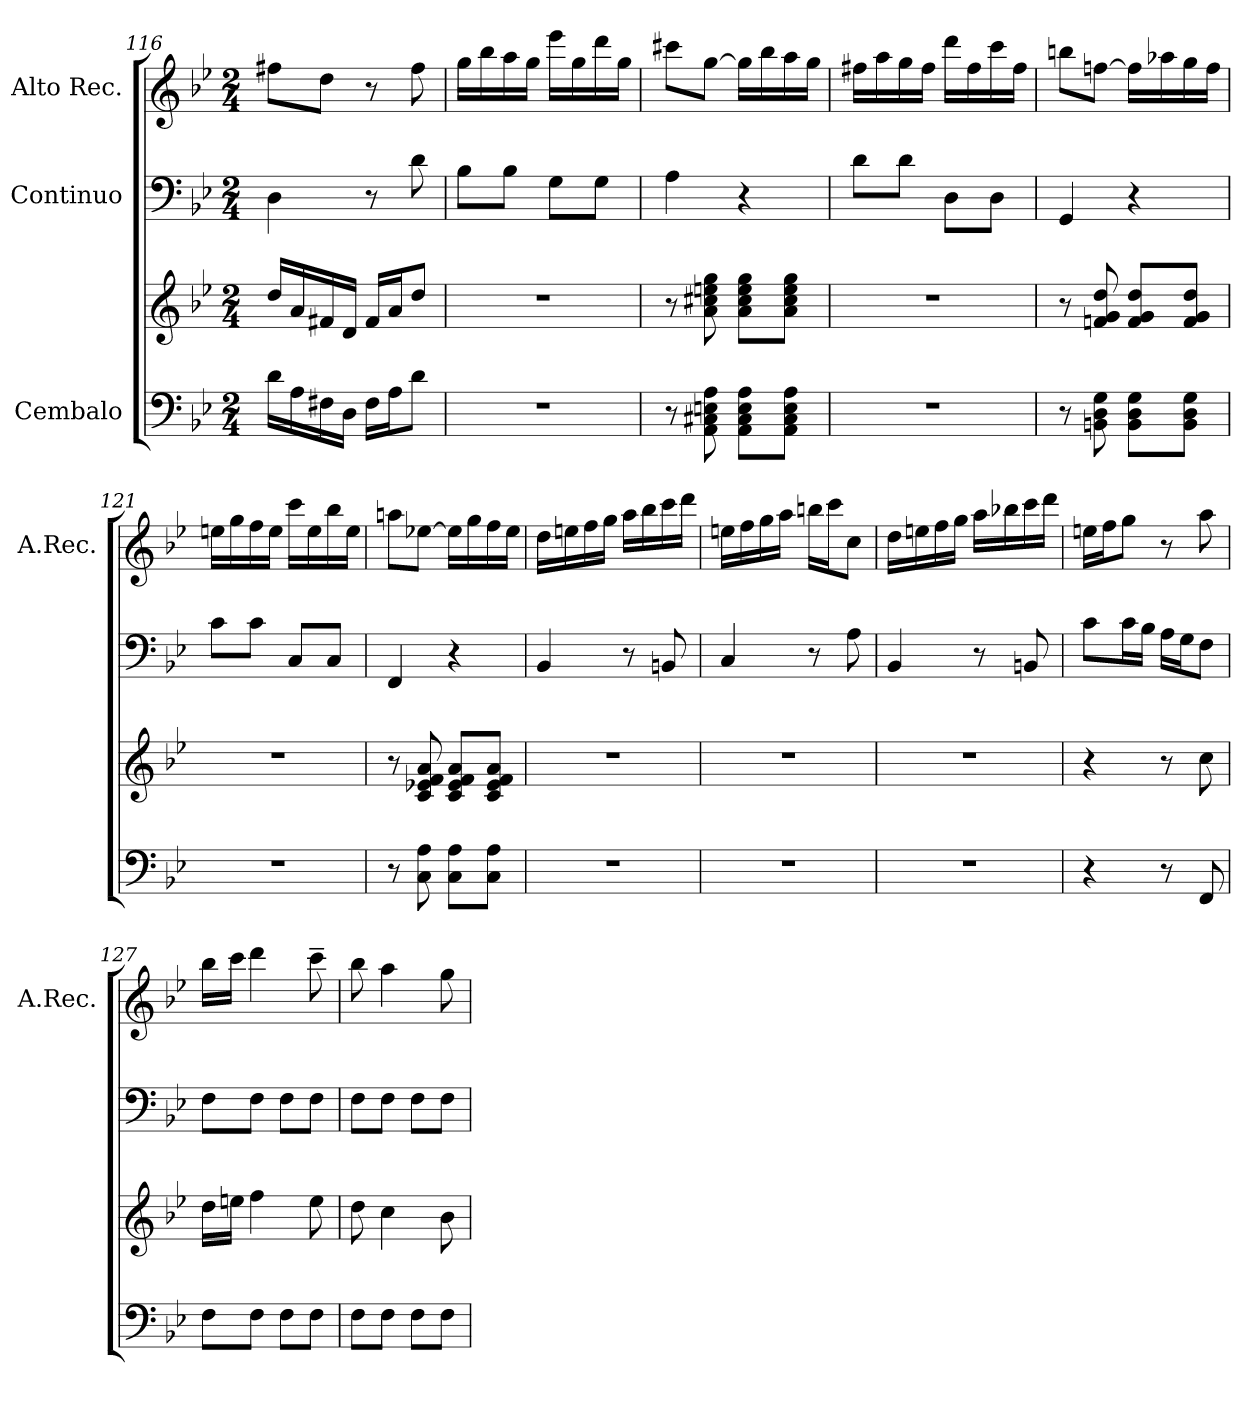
**kern	**kern	**kern	**kern
*part3	*part3	*part2	*part1
*staff4	*staff3	*staff2	*staff1
*I"Cembalo	*	*I"Continuo	*I"Alto Rec.
*	*	*	*I'A.Rec.
*clefF4	*clefG2	*clefF4	*clefG2
*k[b-e-]	*k[b-e-]	*k[b-e-]	*k[b-e-]
*M2/4	*M2/4	*M2/4	*M2/4
=116	=116	=116	=116
16d\LL	16dd/LL	4D\	8ff#X\L
16A\	16a/	.	.
16F#X\	16f#X/	.	8dd\J
16D\JJ	16d/JJ	.	.
16F#\LL	16f#/LL	8r	8r
16A\J	16a/J	.	.
8d\J	8dd/J	8d\	8ff#\
=117	=117	=117	=117
2r	2r	8B-\L	16gg\LL
.	.	.	16bb-\
.	.	8B-\J	16aa\
.	.	.	16gg\JJ
.	.	8G\L	16eee-\LL
.	.	.	16gg\
.	.	8G\J	16ddd\
.	.	.	16gg\JJ
=118	=118	=118	=118
8r	8r	4A\	8ccc#X\L
8AA\ 8C#X\ 8En\ 8A\	8a\ 8cc#X\ 8een\ 8gg\	.	[8gg\J
8AA\ 8C#\ 8E\ 8A\L	8a\ 8cc#\ 8ee\ 8gg\L	4r	16gg\LL]
.	.	.	16bb-\
8AA\ 8C#\ 8E\ 8A\J	8a\ 8cc#\ 8ee\ 8gg\J	.	16aa\
.	.	.	16gg\JJ
=119	=119	=119	=119
2r	2r	8d\L	16ff#X\LL
.	.	.	16aa\
.	.	8d\J	16gg\
.	.	.	16ff#\JJ
.	.	8D\L	16ddd\LL
.	.	.	16ff#\
.	.	8D\J	16ccc\
.	.	.	16ff#\JJ
!!LO:LB:g=z
=120	=120	=120	=120
8r	8r	4GG/	8bbn\L
8BBn\ 8D\ 8G\	8fn/ 8g/ 8dd/	.	[8ffn\J
8BB\ 8D\ 8G\L	8f/ 8g/ 8dd/L	4r	16ff\LL]
.	.	.	16aa-X\
8BB\ 8D\ 8G\J	8f/ 8g/ 8dd/J	.	16gg\
.	.	.	16ff\JJ
=121	=121	=121	=121
2r	2r	8c\L	16een\LL
.	.	.	16gg\
.	.	8c\J	16ff\
.	.	.	16ee\JJ
.	.	8C/L	16ccc\LL
.	.	.	16ee\
.	.	8C/J	16bb-\
.	.	.	16ee\JJ
=122	=122	=122	=122
8r	8r	4FF/	8aan\L
8C\ 8A\	8c/ 8e-X/ 8f/ 8a/	.	[8ee-X\J
8C\ 8A\L	8c/ 8e-/ 8f/ 8a/L	4r	16ee-\LL]
.	.	.	16gg\
8C\ 8A\J	8c/ 8e-/ 8f/ 8a/J	.	16ff\
.	.	.	16ee-\JJ
=123	=123	=123	=123
2r	2r	4BB-/	16dd\LL
.	.	.	16een\
.	.	.	16ff\
.	.	.	16gg\JJ
.	.	8r	16aa\LL
.	.	.	16bb-\
.	.	8BBn/	16ccc\
.	.	.	16ddd\JJ
=124	=124	=124	=124
2r	2r	4C/	16een\LL
.	.	.	16ff\
.	.	.	16gg\
.	.	.	16aa\JJ
.	.	8r	16bbn\LL
.	.	.	16ccc\J
.	.	8A\	8cc\J
=125	=125	=125	=125
2r	2r	4BB-/	16dd\LL
.	.	.	16een\
.	.	.	16ff\
.	.	.	16gg\JJ
.	.	8r	16aa\LL
.	.	.	16bb-X\
.	.	8BBn/	16ccc\
.	.	.	16ddd\JJ
=126	=126	=126	=126
4r	4r	8c\L	16een\LL
.	.	.	16ff\J
.	.	16c\L	8gg\J
.	.	16B-\JJ	.
8r	8r	16A\LL	8r
.	.	16G\J	.
8FF/	8cc\	8F\J	8aa\
!!LO:PB:g=z
=127	=127	=127	=127
8F\L	16dd\LL	8F\L	16bb-\LL
.	16een\JJ	.	16ccc\JJ
8F\J	4ff\	8F\J	4ddd\
8F\L	.	8F\L	.
8F\J	8ee\	8F\J	8ccc~\
=128	=128	=128	=128
8F\L	8dd\	8F\L	8bb-\
8F\J	4cc\	8F\J	4aa\
8F\L	.	8F\L	.
8F\J	8b-\	8F\J	8gg\
=	=	=	=
*-	*-	*-	*-
